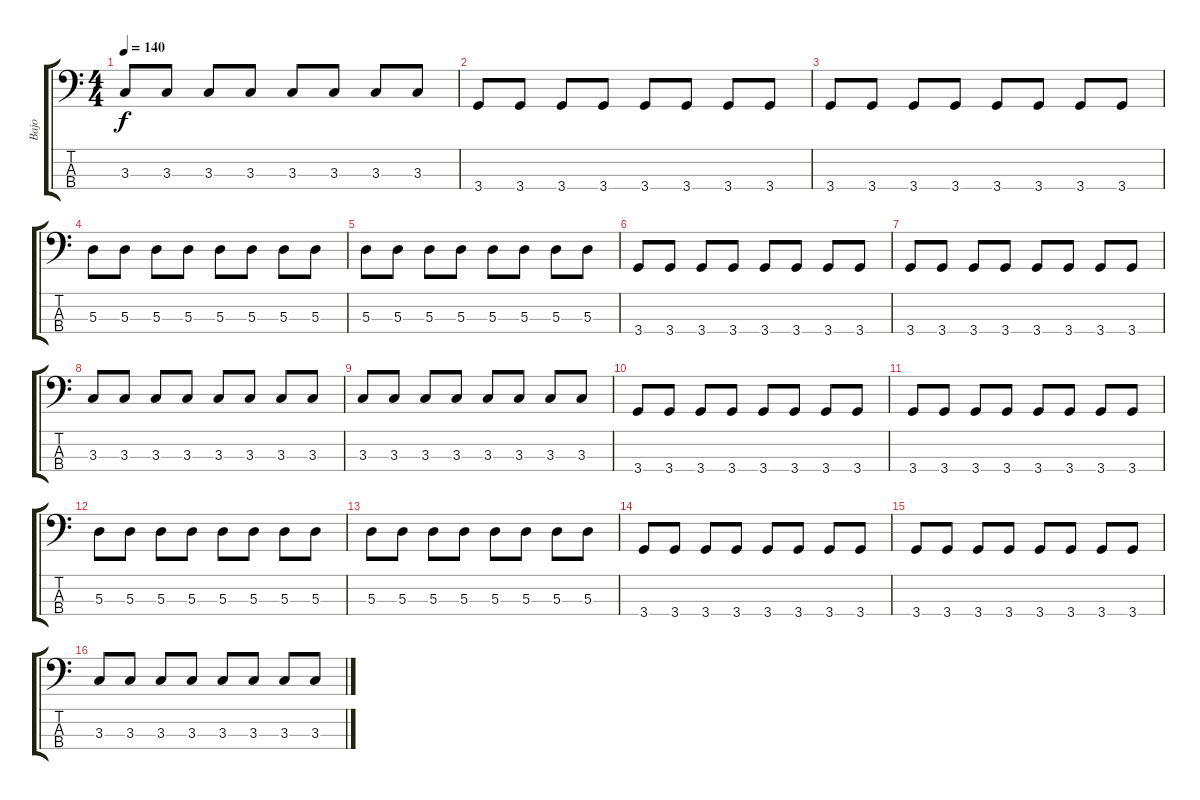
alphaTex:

\track ("Bajo" "Bajo") {instrument electricbassfinger}
\staff {score tabs}
\tuning (G2 D2 A1 E1) {hide}
\ts (4 4)
\tempo 140
\clef f4
\ks c
3.3.8{dy f} 3.3.8 3.3.8 3.3.8 3.3.8 3.3.8 3.3.8 3.3.8 |
3.4.8 3.4.8 3.4.8 3.4.8 3.4.8 3.4.8 3.4.8 3.4.8 |
3.4.8 3.4.8 3.4.8 3.4.8 3.4.8 3.4.8 3.4.8 3.4.8 |
5.3.8 5.3.8 5.3.8 5.3.8 5.3.8 5.3.8 5.3.8 5.3.8 |
5.3.8 5.3.8 5.3.8 5.3.8 5.3.8 5.3.8 5.3.8 5.3.8 |
3.4.8 3.4.8 3.4.8 3.4.8 3.4.8 3.4.8 3.4.8 3.4.8 |
3.4.8 3.4.8 3.4.8 3.4.8 3.4.8 3.4.8 3.4.8 3.4.8 |
3.3.8 3.3.8 3.3.8 3.3.8 3.3.8 3.3.8 3.3.8 3.3.8 |
3.3.8 3.3.8 3.3.8 3.3.8 3.3.8 3.3.8 3.3.8 3.3.8 |
3.4.8 3.4.8 3.4.8 3.4.8 3.4.8 3.4.8 3.4.8 3.4.8 |
3.4.8 3.4.8 3.4.8 3.4.8 3.4.8 3.4.8 3.4.8 3.4.8 |
5.3.8 5.3.8 5.3.8 5.3.8 5.3.8 5.3.8 5.3.8 5.3.8 |
5.3.8 5.3.8 5.3.8 5.3.8 5.3.8 5.3.8 5.3.8 5.3.8 |
3.4.8 3.4.8 3.4.8 3.4.8 3.4.8 3.4.8 3.4.8 3.4.8 |
3.4.8 3.4.8 3.4.8 3.4.8 3.4.8 3.4.8 3.4.8 3.4.8 |
3.3.8 3.3.8 3.3.8 3.3.8 3.3.8 3.3.8 3.3.8 3.3.8
